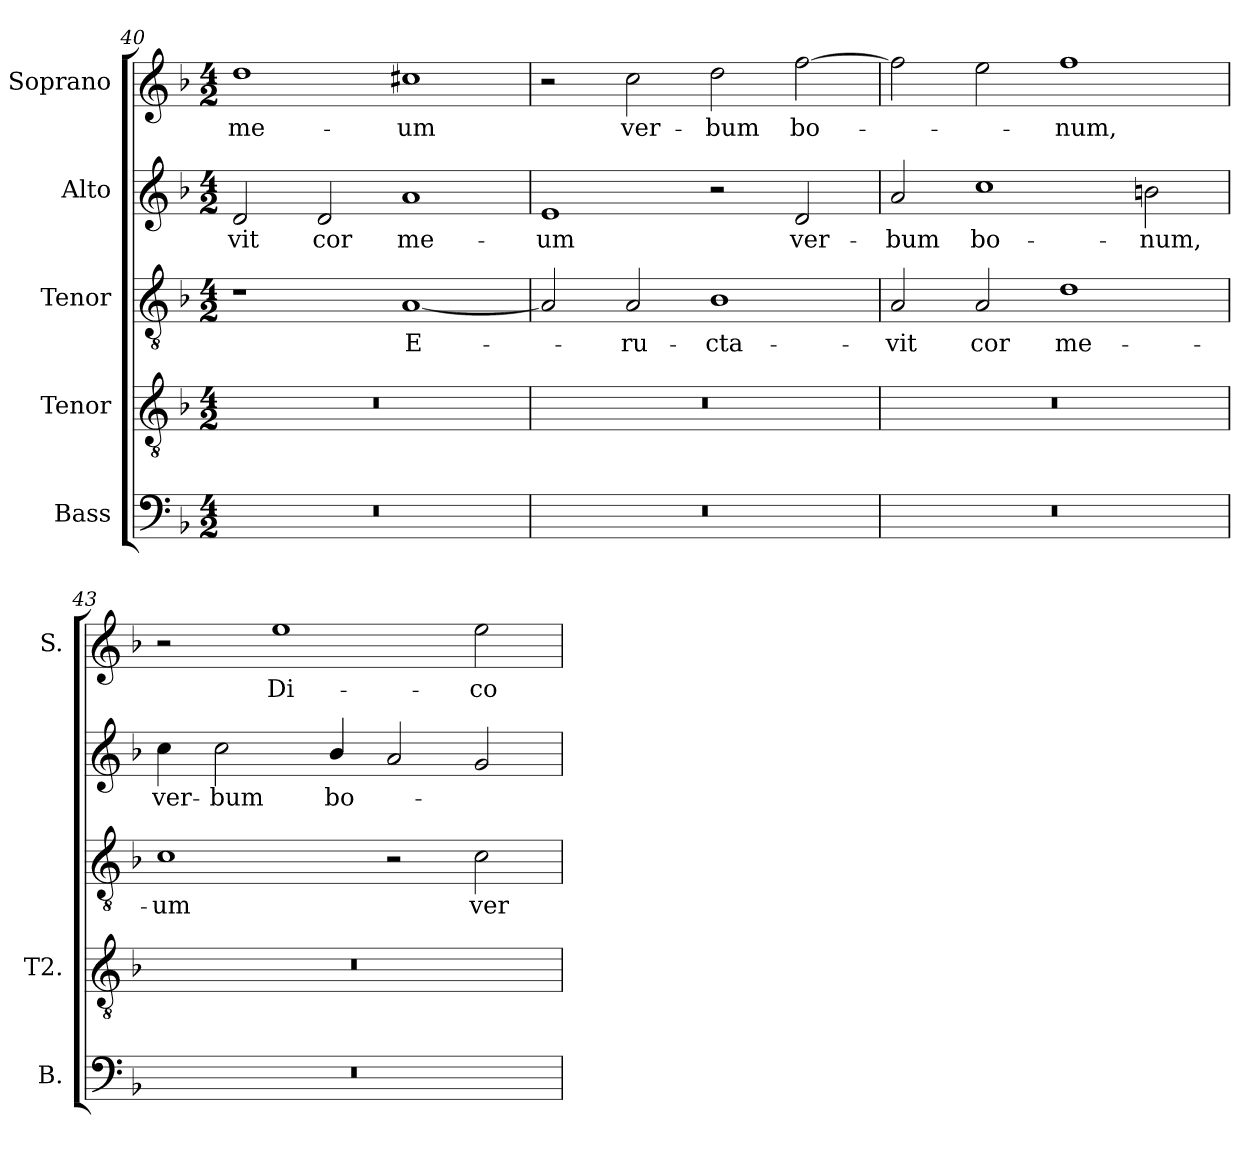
**kern	**kern	**kern	**text	**kern	**text	**kern	**text
*part5	*part4	*part3	*part3	*part2	*part2	*part1	*part1
*staff5	*staff4	*staff3	*staff3	*staff2	*staff2	*staff1	*staff1
*I"Bass	*I"Tenor	*I"Tenor	*	*I"Alto	*	*I"Soprano	*
*I'B.	*I'T2.	*	*	*	*	*I'S.	*
*clefF4	*clefGv2	*clefGv2	*	*clefG2	*	*clefG2	*
*	*ITrd7c12	*ITrd7c12	*	*	*	*	*
*k[b-]	*k[b-]	*k[b-]	*	*k[b-]	*	*k[b-]	*
*F:	*F:	*F:	*	*F:	*	*F:	*
*M4/2	*M4/2	*M4/2	*	*M4/2	*	*M4/2	*
=40	=40	=40	=40	=40	=40	=40	=40
!LO:N:vis=1	!LO:N:vis=1	!	!	!	!	!	!
!	!	!	!	!	!LO:LY:b:color=#000000	!	!
!	!	!	!	!	!	!	!LO:LY:b:color=#000000
0r	0r	1r	.	2di/	-vit	1ddi	me-
!	!	!	!	!	!LO:LY:b:color=#000000	!	!
.	.	.	.	2di/	cor	.	.
!	!	!	!LO:LY:b:color=#000000	!	!	!	!
!	!	!	!	!	!LO:LY:b:color=#000000	!	!
!	!	!	!	!	!	!	!LO:LY:b:color=#000000
.	.	[1AAi	E-	1ai	me-	1cc#Xi	-um
=41	=41	=41	=41	=41	=41	=41	=41
!LO:N:vis=1	!LO:N:vis=1	!	!	!	!	!	!
!	!	!	!	!	!LO:LY:b:color=#000000	!	!
0r	0r	2AAi/]	.	1ei	-um	2r	.
!	!	!	!LO:LY:b:color=#000000	!	!	!	!
!	!	!	!	!	!	!	!LO:LY:b:color=#000000
.	.	2AAi/	-ru-	.	.	2cci\	ver-
!	!	!	!LO:LY:b:color=#000000	!	!	!	!
!	!	!	!	!	!	!	!LO:LY:b:color=#000000
.	.	1BB-i	-cta-	2r	.	2ddi\	-bum
!	!	!	!	!	!LO:LY:b:color=#000000	!	!
!	!	!	!	!	!	!	!LO:LY:b:color=#000000
.	.	.	.	2di/	ver-	[2ffi\	bo-
=42	=42	=42	=42	=42	=42	=42	=42
!LO:N:vis=1	!LO:N:vis=1	!	!	!	!	!	!
!	!	!	!LO:LY:b:color=#000000	!	!	!	!
!	!	!	!	!	!LO:LY:b:color=#000000	!	!
0r	0r	2AAi/	-vit	2ai/	-bum	2ffi\]	.
!	!	!	!LO:LY:b:color=#000000	!	!	!	!
!	!	!	!	!	!LO:LY:b:color=#000000	!	!
.	.	2AAi/	cor	1cci	bo-	2eei\	.
!	!	!	!LO:LY:b:color=#000000	!	!	!	!
!	!	!	!	!	!	!	!LO:LY:b:color=#000000
.	.	1Di	me-	.	.	1ffi	-num,
!	!	!	!	!	!LO:LY:b:color=#000000	!	!
.	.	.	.	2bni\	-num,	.	.
!!LO:LB:g=z
=43	=43	=43	=43	=43	=43	=43	=43
!LO:N:vis=1	!LO:N:vis=1	!	!	!	!	!	!
!	!	!	!LO:LY:b:color=#000000	!	!	!	!
!	!	!	!	!	!LO:LY:b:color=#000000	!	!
0r	0r	1Ci	-um	4cci\	ver-	2r	.
!	!	!	!	!	!LO:LY:b:color=#000000	!	!
.	.	.	.	2cci\	-bum	.	.
!	!	!	!	!	!	!	!LO:LY:b:color=#000000
.	.	.	.	.	.	1eei	Di-
!	!	!	!	!	!LO:LY:b:color=#000000	!	!
.	.	.	.	4b-i/	bo-	.	.
.	.	2r	.	2ai/	.	.	.
!	!	!	!LO:LY:b:color=#000000	!	!	!	!
!	!	!	!	!	!	!	!LO:LY:b:color=#000000
.	.	2Ci\	ver-	2gi/	.	2eei\	-co
=	=	=	=	=	=	=	=
*-	*-	*-	*-	*-	*-	*-	*-
